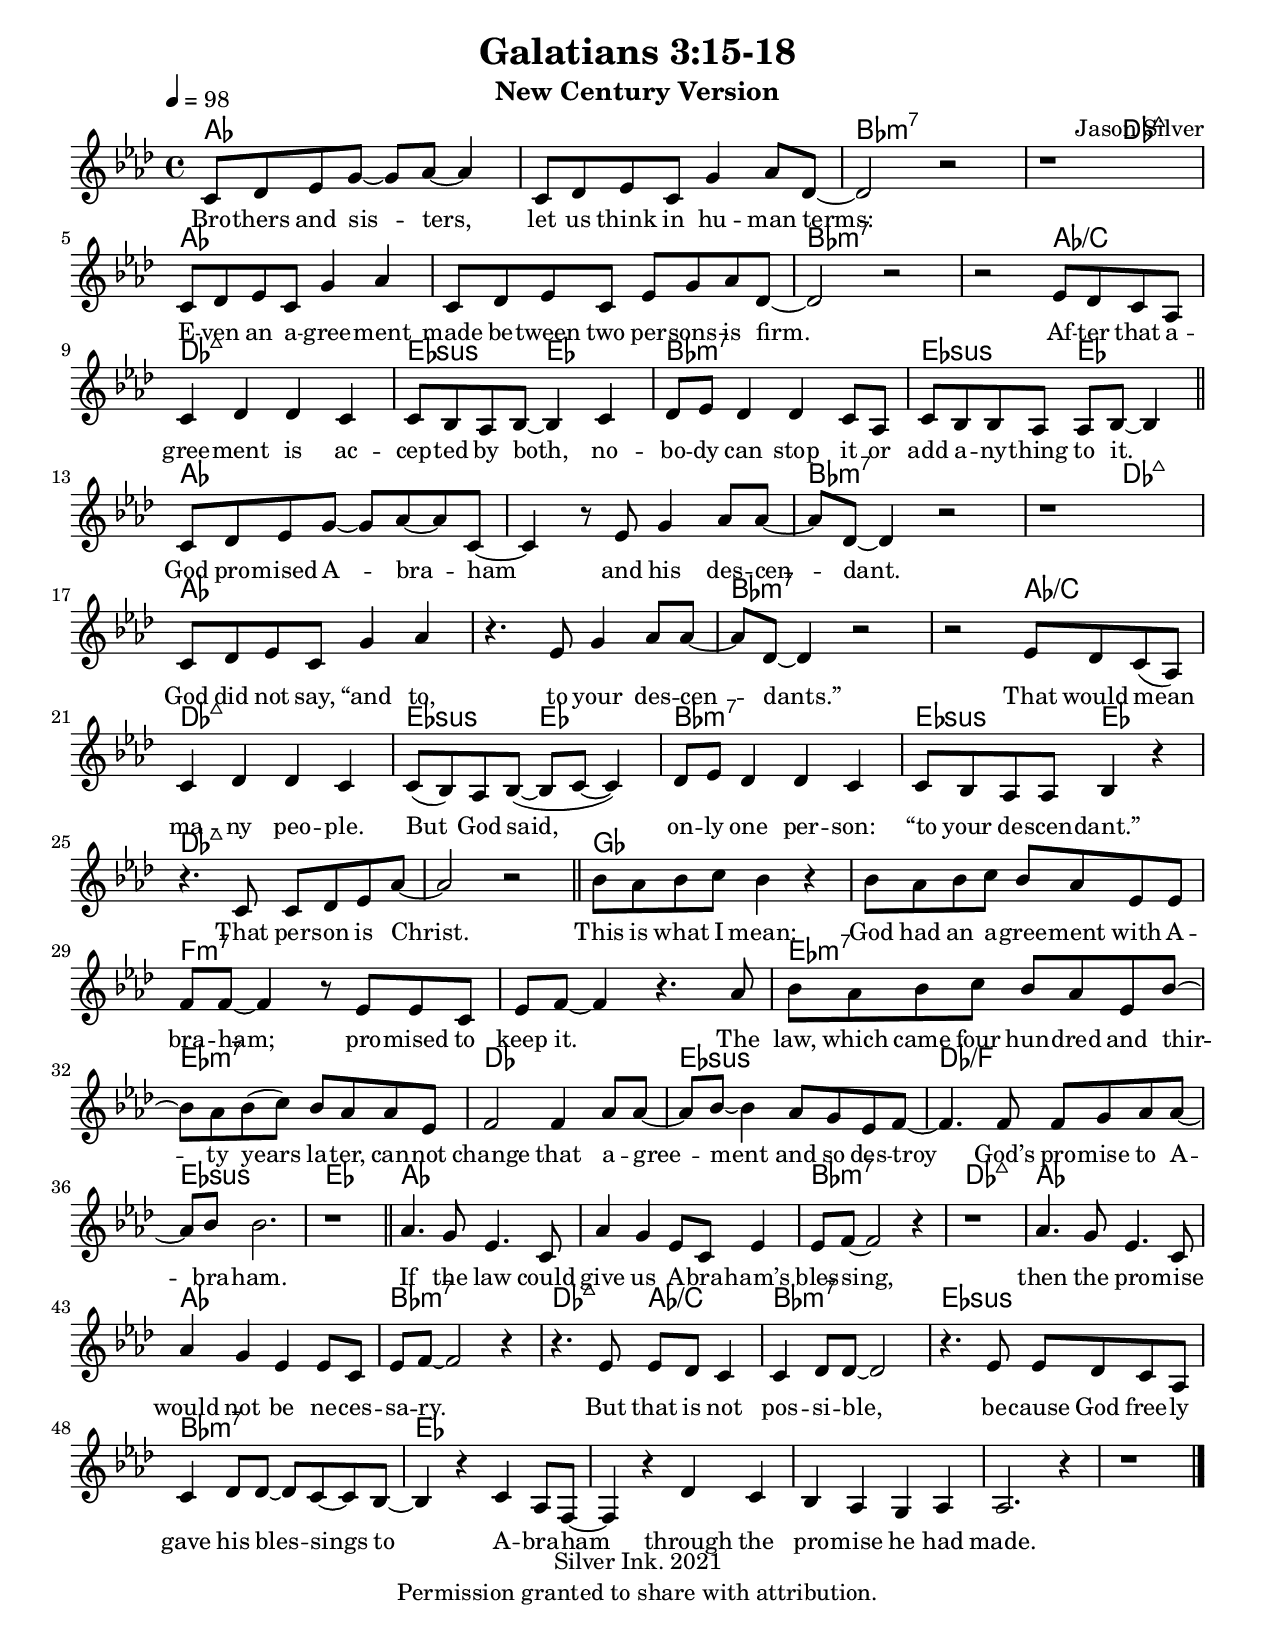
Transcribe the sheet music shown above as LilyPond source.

\language "english"
\version "2.18.2"
#(define (line-break-every-nth-engraver bars-per-line)
  (lambda (context)
     (make-engraver
       (acknowledgers ((paper-column-interface engraver grob source-engraver)
         (let ((current-bar (ly:context-property context 'currentBarNumber)))
           (if (= (remainder current-bar bars-per-line) 1)
               (if (eq? #t (ly:grob-property grob 'non-musical))
                   (set! (ly:grob-property grob 'line-break-permission) 'force)
                   (set! (ly:grob-property grob 'line-break-permission)
'())))))))))

\header {
	title = "Galatians 3:15-18"
	subtitle = "New Century Version"
	composer = "Jason Silver"
	poet = ""
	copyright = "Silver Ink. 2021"
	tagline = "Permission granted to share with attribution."
}
\paper {
	top-margin = #10
	bottom-margin = #4
	right-margin = #12
	left-margin = #12
	indent = #0
		min-systems-per-page = 12 % this allows you to squish line spacing

	% the distance between two systems in the same score:
	system-system-spacing = #'((basic-distance . 2 ) (minimum-distance . 0) (padding . -.59 ) (stretchability . 00))
	% the distance between the last system of a score and the first system of the score that follows it, when no (title or top-level) markup exists between them:
	score-system-spacing = #'((basic-distance . 0) (minimum-distance . 0) (padding . 0) (stretchability . 0))
	% the distance between a (title or top-level) markup and the system that follows it:
	markup-system-spacing = #'((basic-distance . 0) (padding . -6) (stretchability . 0))
	% the distance between the last system of a score and the (title or top-level) markup that follows it:
	score-markup-spacing = #'((basic-distance . 0) (padding . -5) (stretchability . 0))
	% the distance between two (title or top-level) markups:
	markup-markup-spacing = #'((basic-distance . 0) (padding . 0))
	% the distance from the top of the printable area (i.e. the bottom of the top margin) to the first system on a page, when there is no (title or top-level) markup between the two:
	top-system-spacing = #'((basic-distance . 0) (minimum-distance . 0) (padding . 0))
	% the distance from the top of the printable area (i.e. the bottom of the top margin) to the first (title or top-level) markup on a page, when there is no system between the two:
	top-markup-spacing = #'((basic-distance . 0) (minimum-distance . 0) (padding . 0))
	% the distance from the last system or top-level markup on a page to the bottom of the printable area (i.e. the top of the bottom margin):
	last-bottom-spacing = #'((basic-distance . 0 ) (minimum-distance . 0) (padding . 0) (stretchability . 0))

	paper-width = 21.59\cm
	paper-height = 27.94\cm
}
slashOn = {
	\override Rest #'stencil = #ly:percent-repeat-item-interface::beat-slash
	\override Rest #'thickness = #'0.48
	\override Rest #'slope = #'1.2
	\override Rest #'Y-offset = #'-.0
}
slashOff = {
	\revert Rest #'stencil
}
LyricFontSize = #.5
lyricNote = {
	% use \once \set melismaBusyProperties = #'(tieMelismaBusy) on the tie where the note sits
	\once \override Lyrics.LyricText.font-shape = #'italic
	\once \override Lyrics.LyricText.font-size = #.2
	\once \override LyricText.self-alignment-X = #LEFT
}
lyricNotePlacement = {
	\once \override NoteHead.stencil = #ly:text-interface::print
	\once \override NoteHead.text = \markup \musicglyph #"rests.2"
	\once  \hide Stem
}
sectionTitle = #(define-music-function
	(parser location theTitle)
	(string?)
	#{
	\mark \markup { \large \bold \concat { "            " #theTitle } }
	#}
)
textRepeats  = #(define-music-function
	(parser location theTitle)
	(string?)
	#{
	\once \override Score.RehearsalMark #'break-visibility = #'#(#t #t #f)
	\mark \markup { \right-align \small #theTitle }
	#}
)
GotoCoda = {
	\once \override Score.RehearsalMark #'break-visibility = #'#(#t #t #f)
	\mark \markup { \small \musicglyph #"scripts.coda" }
}
Coda = {
	\once \override Score.RehearsalMark #'break-visibility = #'#(#f #t #t)
	\mark \markup { \small \musicglyph #"scripts.coda" }
}
Segno = {
	\once \override Score.RehearsalMark #'break-visibility = #'#(#f #t #t)
	\mark \markup { \small \musicglyph #"scripts.segno" }
}
chExceptionMusic = {
	<c d e g>1-\markup { "2" } % notate as 1.2.3.5
	<c f g>1-\markup {"sus"}
	<c a d g>1-\markup { "m2" } % 1.6.2.
	<c e g d'>1-\markup { \super "add9" } % 1.3.5.9
	<c ef g d'>1-\markup { "m" \super "add9" } % 1.3.5.9
}
chExceptions = #(append (sequential-music-to-chord-exceptions chExceptionMusic #t) ignatzekExceptions)
chordNames = \chordmode {
	\set chordNameExceptions = #chExceptions
	\set chordChanges = ##t % ##t(true) or ##f(false)
	af1 af bf:m7 bf2:m7  df2:maj7
	af1 af bf:m7 bf2:m7 af:/c df1:maj7 ef2:sus4 ef bf1:m7 ef2:sus4 ef
	af1 af bf:m7 bf2:m7  df2:maj7
	af1 af bf:m7 bf2:m7 af:/c df1:maj7 ef2:sus4 ef bf1:m7 ef2:sus4 ef
	df1:maj7 df:maj7
	gf gf f:m7 f:m7 ef:m7 ef:m7 df ef:sus4 df:/f ef:sus4 ef

	af1 af bf:m7 df:maj7 af af bf:m7 df2:maj af:/c bf1:m7 ef:sus4 bf:m7 ef
	
}
melody = \relative c'{

	%           \set melismaBusyProperties = #'()
	\time 4/4
	\key af  \major
	\clef treble
	\tempo 4 = 98
	\override Score.MetronomeMark.padding = #3
	c8 df ef g~g af~af4 c,8 df ef c g'4 af8 df,~df2 r2 r1
	c8 df ef c g'4 af c,8 df8 ef c ef g af df,~df2 r2 r2
	ef8 df c af | c4 df4 df4 c4 c8 bf af bf~bf4 c4
	df8 ef df4 df c8 af c bf bf af af bf~bf4
	\bar "||"
	c8 df ef g~g af~af c,~c4 r8 ef g4 af8 af~af df,~df4 r2 r1
	c8 df ef c g'4 af r4. ef8 g4 af8 af~af df,~df4 r2 r2
	ef8 df c (af) c4 df4 df4 c4 c8 (bf) af bf~(bf c~c4)
	df8 ef df4 df c c8 bf8 af af bf4 r4 r4. c8 c df ef af~af2 r2 
	\bar "||"

        bf8 af bf c bf4 r4 bf8 af bf c bf af ef ef f f~f4 r8 ef ef c ef f~f4 r4. af8
        bf8 af bf c bf af ef bf'~bf af bf (c) bf af af ef f2 f4 af8 af~af bf~bf4 
        af8 g ef f~f4. f8 f g af af~af bf bf2. r1
        \bar "||"
	af4. g8 ef4. c8 af'4 g ef8 c ef4 ef8 f8~f2 r4 r1
	af4. g8 ef4. c8 af'4 g ef ef8 c ef f~f2 r4 r4.
	ef8 ef df c4 c df8 df~df2 r4.
	ef8 ef df c af c4 df8 df~df c~c bf~bf4 r4
	c4 af8 f~f4 r4 df'	4 c bf af g af af2. r4 r1
	\bar "|."

}
nothing = \lyricmode {}
verseone = \lyricmode {
	\override LyricText #'font-size = \LyricFontSize

	Bro -- thers and sis -- ters, let us think in hu -- man terms:
	E -- ven an a -- gree -- ment made be -- tween two per -- sons is firm.
	Af -- ter that a -- gree -- ment is ac -- cep -- ted by both, no --
	bo -- dy can stop it or add a -- ny -- thing to it.

	God pro -- mised A -- bra -- ham and his des -- cen -- dant. 
  	God did not say, “and to, to your des -- cen -- dants.”
	That would mean ma -- ny peo -- ple. But God said, 
	on -- ly one per -- son: “to your de -- scen -- dant.” 
	That per -- son is Christ.

	This is what I mean: God had an a -- gree -- ment with A -- bra -- ham;
	pro -- mised to keep it. 
	The law, which came four hun -- dred and thir -- ty years la -- ter,
	can -- not change that a -- gree -- ment and so
	des -- troy God’s pro -- mise to A -- bra -- ham.


	If the law could give us A -- bra -- ham’s bles -- sing,
	then the pro -- mise would not be ne -- ces -- sa -- ry.
	But that is not pos -- si -- ble,
	be -- cause God free -- ly gave his bles -- sings to
	A -- bra -- ham through the pro -- mise he had made.
  
}
versetwo = \lyricmode {
	\override LyricText #'font-size = \LyricFontSize
  \set stanza = "3."

}
versethree = \lyricmode {
	\override LyricText #'font-size = \LyricFontSize
	\set stanza = "3."
}
versefour = \lyricmode {
	\override LyricText #'font-size = \LyricFontSize
	\set stanza = "3."
}
versefive = \lyricmode {
	\override LyricText #'font-size = \LyricFontSize
	\set stanza = "4."
}
versesix = \lyricmode {
	\override LyricText #'font-size = \LyricFontSize
}
verseseven = \lyricmode {
	\override LyricText #'font-size = \LyricFontSize
}
verseeight = \lyricmode {
}
\score {
	<<
		\new ChordNames {
			\chordNames
		}
		\new Staff
		<<
			\new Voice = "one" {
				\melody
			}
			\addlyrics {
				\verseone
			}
			\addlyrics {
				\versetwo
			}
			\addlyrics {
				\versethree
			}
			\addlyrics {
				\versefour
			}
			\addlyrics {
				\versefive
			}
			\addlyrics {
				\versesix
			}
			\addlyrics {
				\verseseven
			}
			\addlyrics {
				\verseeight
			}
			>>
	>>
	\layout {
		#(layout-set-staff-size 20)
		\context {
			\Score
			% \override NonMusicalPaperColumn #'line-break-permission = ##f
			%\consists #(line-break-every-nth-engraver 4)
		}
	}
	\midi { }
}
